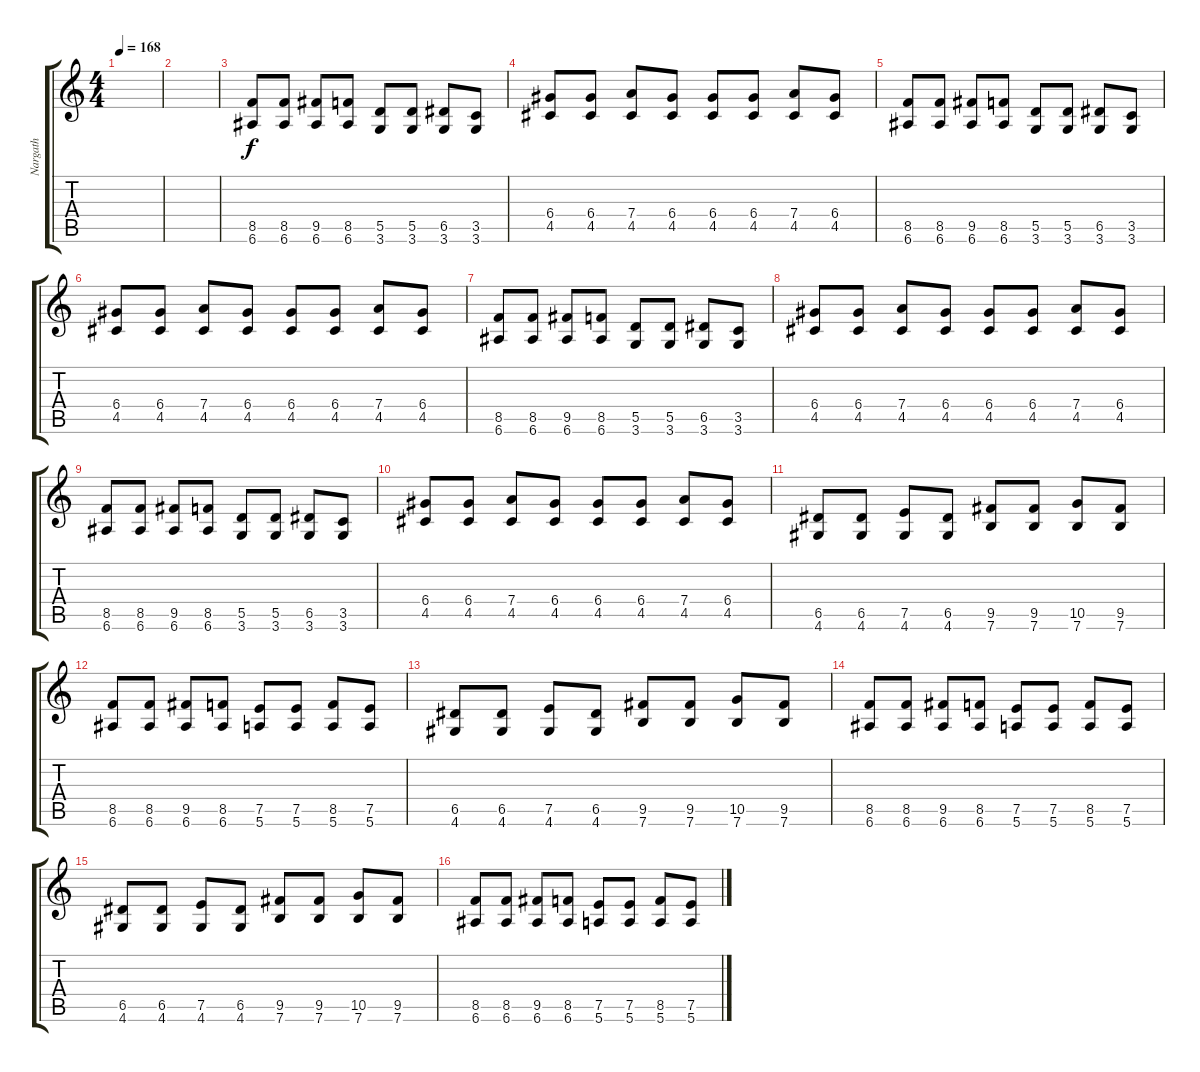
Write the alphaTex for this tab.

\track ("Nargath" "Nargath") {instrument distortionguitar}
\staff {score tabs}
\tuning (E4 B3 G3 D3 A2 E2) {hide}
\ts (4 4)
\tempo 168
\clef g2
\ks c
|
|
(8.5 6.6).8 (8.5 6.6).8 (9.5 6.6).8 (8.5 6.6).8 (5.5 3.6).8 (5.5 3.6).8 (6.5 3.6).8 (3.5 3.6).8 |
(6.4 4.5).8 (6.4 4.5).8 (7.4 4.5).8 (6.4 4.5).8 (6.4 4.5).8 (6.4 4.5).8 (7.4 4.5).8 (6.4 4.5).8 |
(8.5 6.6).8 (8.5 6.6).8 (9.5 6.6).8 (8.5 6.6).8 (5.5 3.6).8 (5.5 3.6).8 (6.5 3.6).8 (3.5 3.6).8 |
(6.4 4.5).8 (6.4 4.5).8 (7.4 4.5).8 (6.4 4.5).8 (6.4 4.5).8 (6.4 4.5).8 (7.4 4.5).8 (6.4 4.5).8 |
(8.5 6.6).8 (8.5 6.6).8 (9.5 6.6).8 (8.5 6.6).8 (5.5 3.6).8 (5.5 3.6).8 (6.5 3.6).8 (3.5 3.6).8 |
(6.4 4.5).8 (6.4 4.5).8 (7.4 4.5).8 (6.4 4.5).8 (6.4 4.5).8 (6.4 4.5).8 (7.4 4.5).8 (6.4 4.5).8 |
(8.5 6.6).8 (8.5 6.6).8 (9.5 6.6).8 (8.5 6.6).8 (5.5 3.6).8 (5.5 3.6).8 (6.5 3.6).8 (3.5 3.6).8 |
(6.4 4.5).8 (6.4 4.5).8 (7.4 4.5).8 (6.4 4.5).8 (6.4 4.5).8 (6.4 4.5).8 (7.4 4.5).8 (6.4 4.5).8 |
(6.5 4.6).8 (6.5 4.6).8 (7.5 4.6).8 (6.5 4.6).8 (9.5 7.6).8 (9.5 7.6).8 (10.5 7.6).8 (9.5 7.6).8 |
(8.5 6.6).8 (8.5 6.6).8 (9.5 6.6).8 (8.5 6.6).8 (7.5 5.6).8 (7.5 5.6).8 (8.5 5.6).8 (7.5 5.6).8 |
(6.5 4.6).8 (6.5 4.6).8 (7.5 4.6).8 (6.5 4.6).8 (9.5 7.6).8 (9.5 7.6).8 (10.5 7.6).8 (9.5 7.6).8 |
(8.5 6.6).8 (8.5 6.6).8 (9.5 6.6).8 (8.5 6.6).8 (7.5 5.6).8 (7.5 5.6).8 (8.5 5.6).8 (7.5 5.6).8 |
(6.5 4.6).8 (6.5 4.6).8 (7.5 4.6).8 (6.5 4.6).8 (9.5 7.6).8 (9.5 7.6).8 (10.5 7.6).8 (9.5 7.6).8 |
(8.5 6.6).8 (8.5 6.6).8 (9.5 6.6).8 (8.5 6.6).8 (7.5 5.6).8 (7.5 5.6).8 (8.5 5.6).8 (7.5 5.6).8
